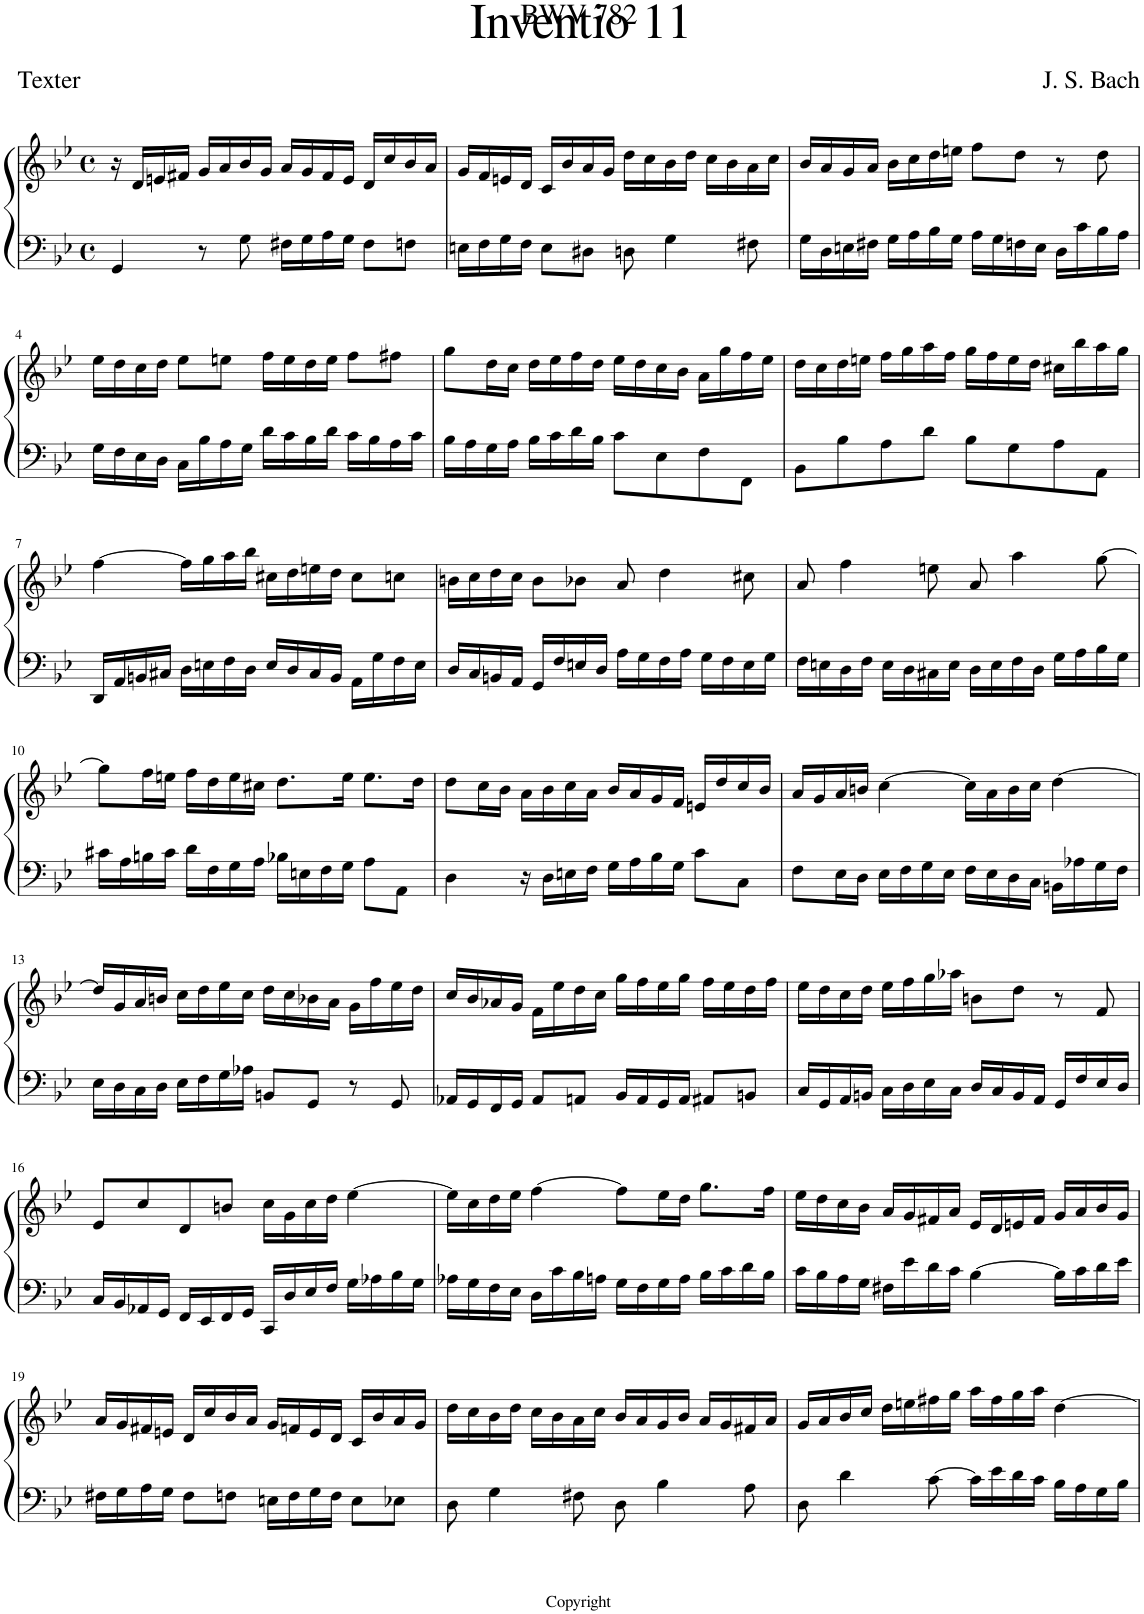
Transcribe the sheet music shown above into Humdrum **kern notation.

**kern	**kern
*part1	*part1
*staff2	*staff1
*I"Piano	*
*I'Pno	*
*clefF4	*clefG2
*k[b-e-]	*k[b-e-]
*M4/4	*M4/4
*met(c)	*met(c)
=1	=1
4GG/	16r
.	16d/LL
.	16en/
.	16f#X/JJ
8r	16g/LL
.	16a/
8G\	16b-/
.	16g/JJ
16F#X\LL	16a/LL
16G\	16g/
16A\	16f#/
16G\JJ	16e/JJ
8F#\L	16d/LL
.	16cc/
8Fn\J	16b-/
.	16a/JJ
=2	=2
16En\LL	16g/LL
16F\	16f/
16G\	16en/
16F\JJ	16d/JJ
8E\L	16c/LL
.	16b-/
8D#X\J	16a/
.	16g/JJ
8Dn\	16dd\LL
.	16cc\
4G\	16b-\
.	16dd\JJ
.	16cc\LL
.	16b-\
8F#X\	16a\
.	16cc\JJ
=3	=3
16G\LL	16b-/LL
16D\	16a/
16En\	16g/
16F#X\JJ	16a/JJ
16G\LL	16b-\LL
16A\	16cc\
16B-\	16dd\
16G\JJ	16een\JJ
16A\LL	8ff\L
16G\	.
16Fn\	8dd\J
16E\JJ	.
16D\LL	8r
16c\	.
16B-\	8dd\
16A\JJ	.
!!LO:LB:g=z
=4	=4
16G\LL	16ee-\LL
16F\	16dd\
16E-\	16cc\
16D\JJ	16dd\JJ
16C\LL	8ee-\L
16B-\	.
16A\	8een\J
16G\JJ	.
16d\LL	16ff\LL
16c\	16ee\
16B-\	16dd\
16d\JJ	16ee\JJ
16c\LL	8ff\L
16B-\	.
16A\	8ff#X\J
16c\JJ	.
=5	=5
16B-\LL	8gg\L
16A\	.
16G\	16dd\L
16A\JJ	16cc\JJ
16B-\LL	16dd\LL
16c\	16ee-\
16d\	16ff\
16B-\JJ	16dd\JJ
8c\L	16ee-\LL
.	16dd\
8E-\	16cc\
.	16b-\JJ
8F\	16a\LL
.	16gg\
8FF\J	16ff\
.	16ee-\JJ
=6	=6
8BB-\L	16dd\LL
.	16cc\
8B-\	16dd\
.	16een\JJ
8A\	16ff\LL
.	16gg\
8d\J	16aa\
.	16ff\JJ
8B-\L	16gg\LL
.	16ff\
8G\	16ee\
.	16dd\JJ
8A\	16cc#X\LL
.	16bb-\
8AA\J	16aa\
.	16gg\JJ
!!LO:LB:g=z
=7	=7
16DD/LL	[4ff\
16AA/	.
16BBn/	.
16C#X/JJ	.
16D\LL	16ff\LL]
16En\	16gg\
16F\	16aa\
16D\JJ	16bb-\JJ
16E/LL	16cc#X\LL
16D/	16dd\
16C#/	16een\
16BB/JJ	16dd\JJ
16AA\LL	8cc#\L
16G\	.
16F\	8ccn\J
16E\JJ	.
=8	=8
16D/LL	16bn\LL
16C/	16cc\
16BBn/	16dd\
16AA/JJ	16cc\JJ
16GG/LL	8b\L
16F/	.
16En/	8b-X\J
16D/JJ	.
16A\LL	8a/
16G\	.
16F\	4dd\
16A\JJ	.
16G\LL	.
16F\	.
16E\	8cc#X\
16G\JJ	.
=9	=9
16F\LL	8a/
16En\	.
16D\	4ff\
16F\JJ	.
16E\LL	.
16D\	.
16C#X\	8een\
16E\JJ	.
16D\LL	8a/
16E\	.
16F\	4aa\
16D\JJ	.
16G\LL	.
16A\	.
16B-\	[8gg\
16G\JJ	.
!!LO:LB:g=z
=10	=10
16c#X\LL	8gg\L]
16A\	.
16Bn\	16ff\L
16c#\JJ	16een\JJ
16d\LL	16ff\LL
16F\	16dd\
16G\	16ee\
16A\JJ	16cc#X\JJ
16B-X\LL	8.dd\L
16En\	.
16F\	.
16G\JJ	16ee\Jk
8A\L	8.ee\L
8AA\J	.
.	16dd\Jk
=11	=11
4D\	8dd\L
.	16cc\L
.	16b-\JJ
16r	16a\LL
16D\LL	16b-\
16En\	16cc\
16F\JJ	16a\JJ
16G\LL	16b-/LL
16A\	16a/
16B-\	16g/
16G\JJ	16f/JJ
8c\L	16en/LL
.	16dd/
8C\J	16cc/
.	16b-/JJ
=12	=12
8F\L	16a/LL
.	16g/
16E-\L	16a/
16D\JJ	16bn/JJ
16E-\LL	[4cc\
16F\	.
16G\	.
16E-\JJ	.
16F\LL	16cc\LL]
16E-\	16a\
16D\	16b\
16C\JJ	16cc\JJ
16BBn\LL	[4dd\
16A-X\	.
16G\	.
16F\JJ	.
!!LO:LB:g=z
=13	=13
16E-\LL	16dd/LL]
16D\	16g/
16C\	16a/
16D\JJ	16bn/JJ
16E-\LL	16cc\LL
16F\	16dd\
16G\	16ee-\
16A-X\JJ	16cc\JJ
8BBn/L	16dd\LL
.	16cc\
8GG/J	16b-X\
.	16a\JJ
8r	16g\LL
.	16ff\
8GG/	16ee-\
.	16dd\JJ
=14	=14
16AA-X/LL	16cc/LL
16GG/	16b-/
16FF/	16a-X/
16GG/JJ	16g/JJ
8AA-/L	16f\LL
.	16ee-\
8AAn/J	16dd\
.	16cc\JJ
16BB-/LL	16gg\LL
16AA/	16ff\
16GG/	16ee-\
16AA/JJ	16gg\JJ
8AA#X/L	16ff\LL
.	16ee-\
8BBn/J	16dd\
.	16ff\JJ
=15	=15
16C/LL	16ee-\LL
16GG/	16dd\
16AA/	16cc\
16BBn/JJ	16dd\JJ
16C\LL	16ee-\LL
16D\	16ff\
16E-\	16gg\
16C\JJ	16aa-X\JJ
16D/LL	8bn\L
16C/	.
16BB/	8dd\J
16AA/JJ	.
16GG/LL	8r
16F/	.
16E-/	8f/
16D/JJ	.
!!LO:LB:g=z
=16	=16
16C/LL	8e-/L
16BB-/	.
16AA-X/	8cc/
16GG/JJ	.
16FF/LL	8d/
16EE-/	.
16FF/	8bn/J
16GG/JJ	.
16CC/LL	16cc\LL
16D/	16g\
16E-/	16cc\
16F/JJ	16dd\JJ
16G\LL	[4ee-\
16A-X\	.
16B-\	.
16G\JJ	.
=17	=17
16A-X\LL	16ee-\LL]
16G\	16cc\
16F\	16dd\
16E-\JJ	16ee-\JJ
16D\LL	[4ff\
16c\	.
16B-\	.
16An\JJ	.
16G\LL	8ff\L]
16F\	.
16G\	16ee-\L
16A\JJ	16dd\JJ
16B-\LL	8.gg\L
16c\	.
16d\	.
16B-\JJ	16ff\Jk
=18	=18
16c\LL	16ee-\LL
16B-\	16dd\
16A\	16cc\
16G\JJ	16b-\JJ
16F#X\LL	16a/LL
16e-\	16g/
16d\	16f#X/
16c\JJ	16a/JJ
[4B-\	16e-/LL
.	16d/
.	16en/
.	16f#/JJ
16B-\LL]	16g/LL
16c\	16a/
16d\	16b-/
16e-\JJ	16g/JJ
!!LO:LB:g=z
=19	=19
16F#X\LL	16a/LL
16G\	16g/
16A\	16f#X/
16G\JJ	16en/JJ
8F#\L	16d/LL
.	16cc/
8Fn\J	16b-/
.	16a/JJ
16En\LL	16g/LL
16F\	16fn/
16G\	16e/
16F\JJ	16d/JJ
8E\L	16c/LL
.	16b-/
8E-X\J	16a/
.	16g/JJ
=20	=20
8D\	16dd\LL
.	16cc\
4G\	16b-\
.	16dd\JJ
.	16cc\LL
.	16b-\
8F#X\	16a\
.	16cc\JJ
8D\	16b-/LL
.	16a/
4B-\	16g/
.	16b-/JJ
.	16a/LL
.	16g/
8A\	16f#X/
.	16a/JJ
=21	=21
8D\	16g/LL
.	16a/
4d\	16b-/
.	16cc/JJ
.	16dd\LL
.	16een\
[8c\	16ff#X\
.	16gg\JJ
16c\LL]	16aa\LL
16e-\	16ff#\
16d\	16gg\
16c\JJ	16aa\JJ
16B-\LL	[4dd\
16A\	.
16G\	.
16B-\JJ	.
=	=
*-	*-
